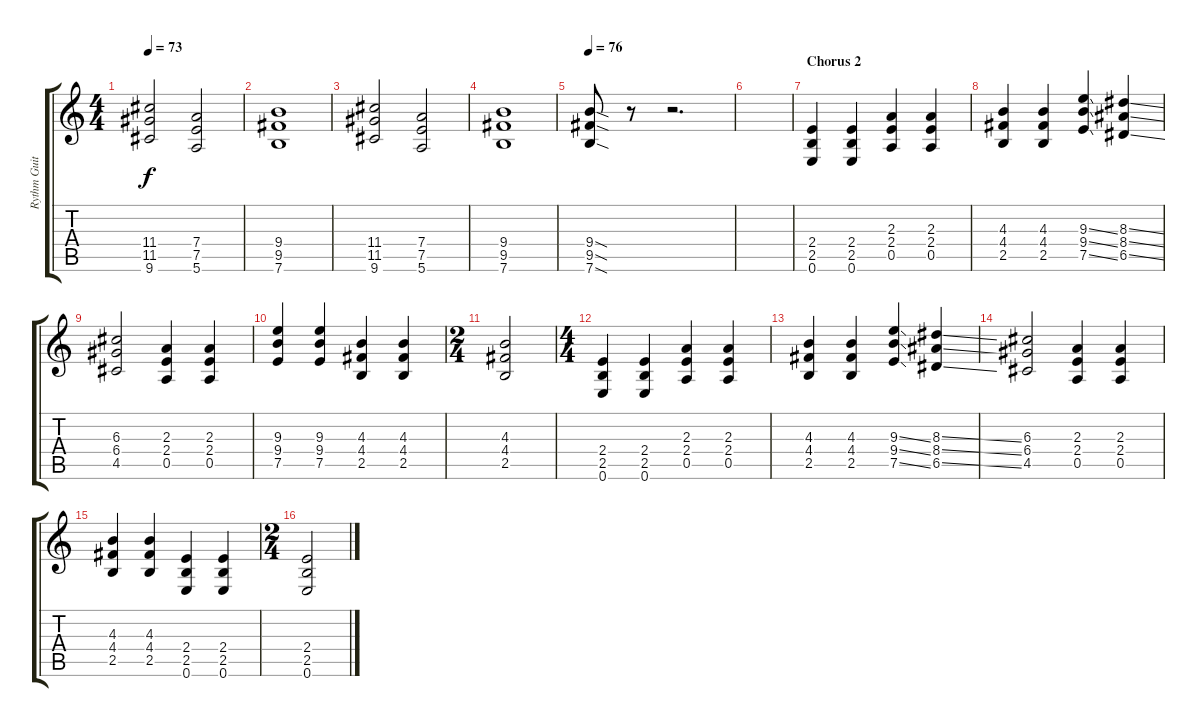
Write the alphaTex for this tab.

\track ("Rythm Guitar" "Rythm Guit") {instrument distortionguitar}
\staff {score tabs}
\tuning (E4 B3 G3 D3 A2 E2) {hide}
\ts (4 4)
\tempo 73
\clef g2
\ks c
(11.4 11.5 9.6).2{dy f} (7.4 7.5 5.6).2 |
(9.4 9.5 7.6).1 |
(11.4 11.5 9.6).2 (7.4 7.5 5.6).2 |
(9.4 9.5 7.6).1 |
\tempo 76
(9.4{sod} 9.5{sod} 7.6{sod}).8 r.8 r.2{d} |
|
\section ("" "Chorus 2")
(2.4 2.5 0.6).4 (2.4 2.5 0.6).4 (2.3 2.4 0.5).4 (2.3 2.4 0.5).4 |
(4.3 4.4 2.5).4 (4.3 4.4 2.5).4 (9.3{ss} 9.4{ss} 7.5{ss}).4 (8.3{ss} 8.4{ss} 6.5{ss}).4 |
(6.3 6.4 4.5).2 (2.3 2.4 0.5).4 (2.3 2.4 0.5).4 |
(9.3 9.4 7.5).4 (9.3 9.4 7.5).4 (4.3 4.4 2.5).4 (4.3 4.4 2.5).4 |
\ts (2 4)
(4.3 4.4 2.5).2 |
\ts (4 4)
(2.4 2.5 0.6).4 (2.4 2.5 0.6).4 (2.3 2.4 0.5).4 (2.3 2.4 0.5).4 |
(4.3 4.4 2.5).4 (4.3 4.4 2.5).4 (9.3{ss} 9.4{ss} 7.5{ss}).4 (8.3{ss} 8.4{ss} 6.5{ss}).4 |
(6.3 6.4 4.5).2 (2.3 2.4 0.5).4 (2.3 2.4 0.5).4 |
(4.3 4.4 2.5).4 (4.3 4.4 2.5).4 (2.4 2.5 0.6).4 (2.4 2.5 0.6).4 |
\ts (2 4)
(2.4 2.5 0.6).2
